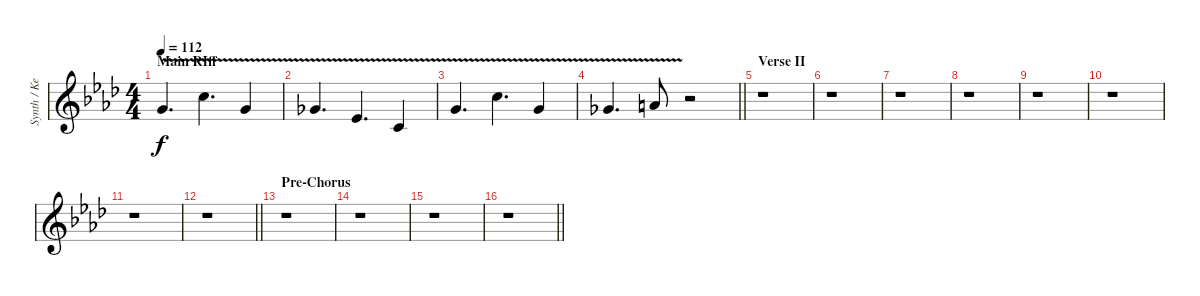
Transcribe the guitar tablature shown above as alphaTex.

\track ("Synth / Keyboard" "Synth / Ke") {instrument lead6voice}
\staff {score}
\tuning (D4 A3 F3 C3 G2 C2) {hide}
\ts (4 4)
\section ("" "Main RIff")
\tempo 112
\clef g2
\ks ab
14.3{v}.4{d dy f} 15.2{v}.4{d} 14.3{v}.4 |
13.3{v}.4{d} 15.4{v}.4{d} 12.4{v}.4 |
14.3{v}.4{d} 15.2{v}.4{d} 14.3{v}.4 |
\barLineRight lightlight
13.3{v}.4{d} 12.2{v}.8 r.2 |
\section ("" "Verse II")
r.1 |
r.1 |
r.1 |
r.1 |
r.1 |
r.1 |
r.1 |
\barLineRight lightlight
r.1 |
\section ("" "Pre-Chorus")
r.1 |
r.1 |
r.1 |
\barLineRight lightlight
r.1
